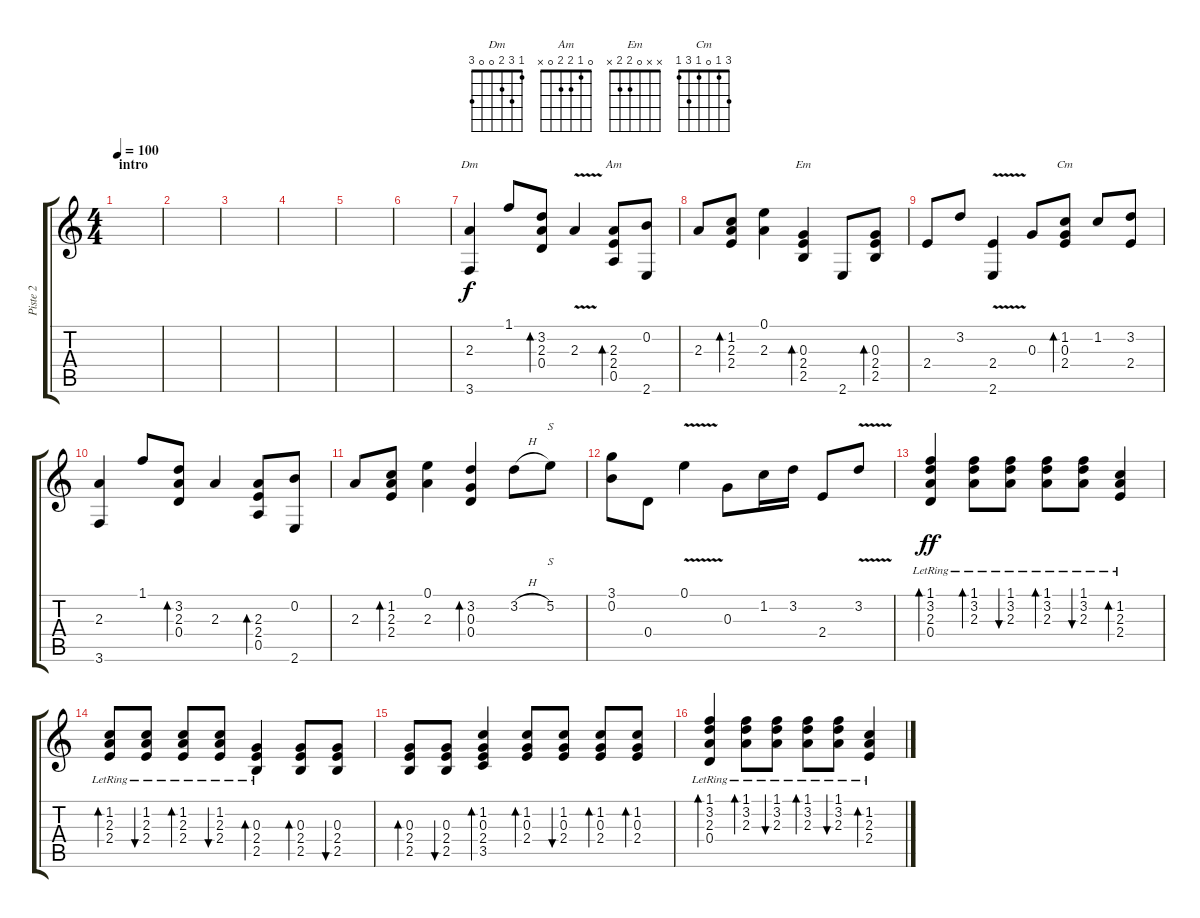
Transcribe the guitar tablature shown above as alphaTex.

\track ("Piste 2" "Piste 2") {instrument electricguitarclean}
\staff {score tabs}
\tuning (E4 B3 G3 D3 A2 D2) {hide}
\chord ("Dm" 1 3 2 0 0 3)
\chord ("Am" 0 1 2 2 0 x)
\chord ("Em" x x 0 2 2 x)
\chord ("Cm" 3 1 0 1 3 1)
\ts (4 4)
\section ("" "intro")
\tempo 100
\clef g2
\ks c
|
|
|
|
|
|
(2.3 3.6).4{ch "Dm"} 1.1.8 (3.2 2.3 0.4).8{bd 120} 2.3{v}.4 (2.3 2.4 0.5).8{bd 120 ch "Am"} (0.2 2.6).8 |
2.3.8 (1.2 2.3 2.4).8{bd 120} (0.1 2.3).4 (0.3 2.4 2.5).4{bd 120 ch "Em"} 2.6.8 (0.3 2.4 2.5).8{bd 120} |
2.4.8 3.2.8 (2.4{v} 2.6{v}).4 0.3.8 (1.2 0.3 2.4).8{bd 120 ch "Cm"} 1.2.8 (3.2 2.4).8 |
(2.3 3.6).4 1.1.8 (3.2 2.3 0.4).8{bd 120} 2.3.4 (2.3 2.4 0.5).8{bd 120} (0.2 2.6).8 |
2.3.8 (1.2 2.3 2.4).8{bd 120} (0.1 2.3).4 (3.2 0.3 0.4).4{bd 120} 3.2{h}.8 5.2.8{s} |
(3.1 0.2).8 0.4.8 0.1{v}.4 0.3.8 1.2.16 3.2.16 2.4.8 3.2{v}.8 |
(1.1{lr} 3.2{lr} 2.3{lr} 0.4{lr}).4{bd 120 dy ff instrument acousticguitarnylon} (1.1{lr} 3.2{lr} 2.3{lr}).8{bd 60} (1.1{lr} 3.2{lr} 2.3{lr}).8{bu 60} (1.1{lr} 3.2{lr} 2.3{lr}).8{bd 60} (1.1 3.2 2.3{lr}).8{bu 60} (1.2{lr} 2.3{lr} 2.4{lr}).4{bd 120} |
(1.2{lr} 2.3{lr} 2.4{lr}).8{bd 60} (1.2{lr} 2.3{lr} 2.4{lr}).8{bu 60} (1.2{lr} 2.3{lr} 2.4{lr}).8{bd 60} (1.2 2.3 2.4{lr}).8{bu 60} (0.3{lr} 2.4{lr} 2.5{lr}).4{bd 120} (0.3 2.4 2.5).8{bd 60} (0.3 2.4 2.5).8{bu 60} |
(0.3 2.4 2.5).8{bd 60} (0.3 2.4 2.5).8{bu 60} (1.2 0.3 2.4 3.5).4{bd 120} (1.2 0.3 2.4).8{bd 60} (1.2 0.3 2.4).8{bu 60} (1.2 0.3 2.4).8{bd 60} (1.2 0.3 2.4).8{bd 60} |
(1.1{lr} 3.2{lr} 2.3{lr} 0.4{lr}).4{bd 120 instrument acousticguitarnylon} (1.1{lr} 3.2{lr} 2.3{lr}).8{bd 60} (1.1{lr} 3.2{lr} 2.3{lr}).8{bu 60} (1.1{lr} 3.2{lr} 2.3{lr}).8{bd 60} (1.1 3.2 2.3{lr}).8{bu 60} (1.2{lr} 2.3{lr} 2.4{lr}).4{bd 120}
